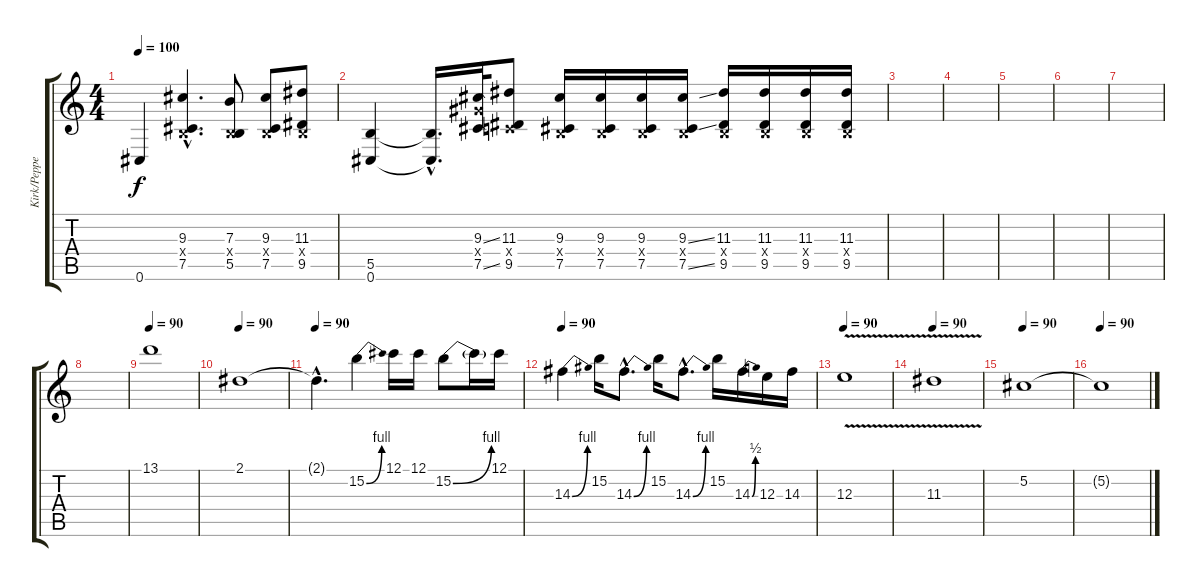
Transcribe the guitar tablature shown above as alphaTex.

\track ("Kirk/Pepper (Studio)" "Kirk/Peppe") {instrument overdrivenguitar}
\staff {score tabs}
\tuning (Db4 Ab3 E3 B2 Gb2 Db2) {hide}
\ts (4 4)
\tempo 100
\clef g2
\ks c
0.6.4{dy f} (9.3{hac} 0.4{hac x} 7.5{hac}).4{d} (7.3 0.4{x} 5.5).8 (9.3 0.4{x} 7.5).8 (11.3 0.4{x} 9.5).8 |
(5.5 0.6).4 (5.5{hac t} 0.6{hac t}).16{d} (9.3{ss} 9.4{x} 7.5{ss}).32 (11.3 1.4{x} 9.5).8 (9.3 0.4{x} 7.5).16 (9.3 0.4{x} 7.5).16 (9.3 0.4{x} 7.5).16 (9.3{ss} 0.4{x} 7.5{ss}).16 (11.3 0.4{x} 9.5).16 (11.3 0.4{x} 9.5).16 (11.3 0.4{x} 9.5).16 (11.3 0.4{x} 9.5).16 |
|
|
|
|
|
|
\tempo 90
13.1.1 |
\tempo 90
2.1.1 |
\tempo 90
2.1{hac t}.4{d} 15.2{be (bend 0 0 60 4)}.4 12.1.16 12.1.16 15.2{be (bend 0 0 60 4)}.8 15.2{t}.16 12.1.16 |
\tempo 90
14.3{be (bend 0 0 60 4)}.4 15.2.16 14.3{be (bend 0 0 60 4) hac}.8{d} 15.2.16 14.3{be (bend 0 0 60 4) hac}.8{d} 15.2.16 14.3{be (bend 0 0 60 2)}.16 12.3.16 14.3.16 |
\tempo 90
12.3{v}.1 |
\tempo 90
11.3{v}.1 |
\tempo 90
5.2.1 |
\tempo 90
5.2{t}.1
